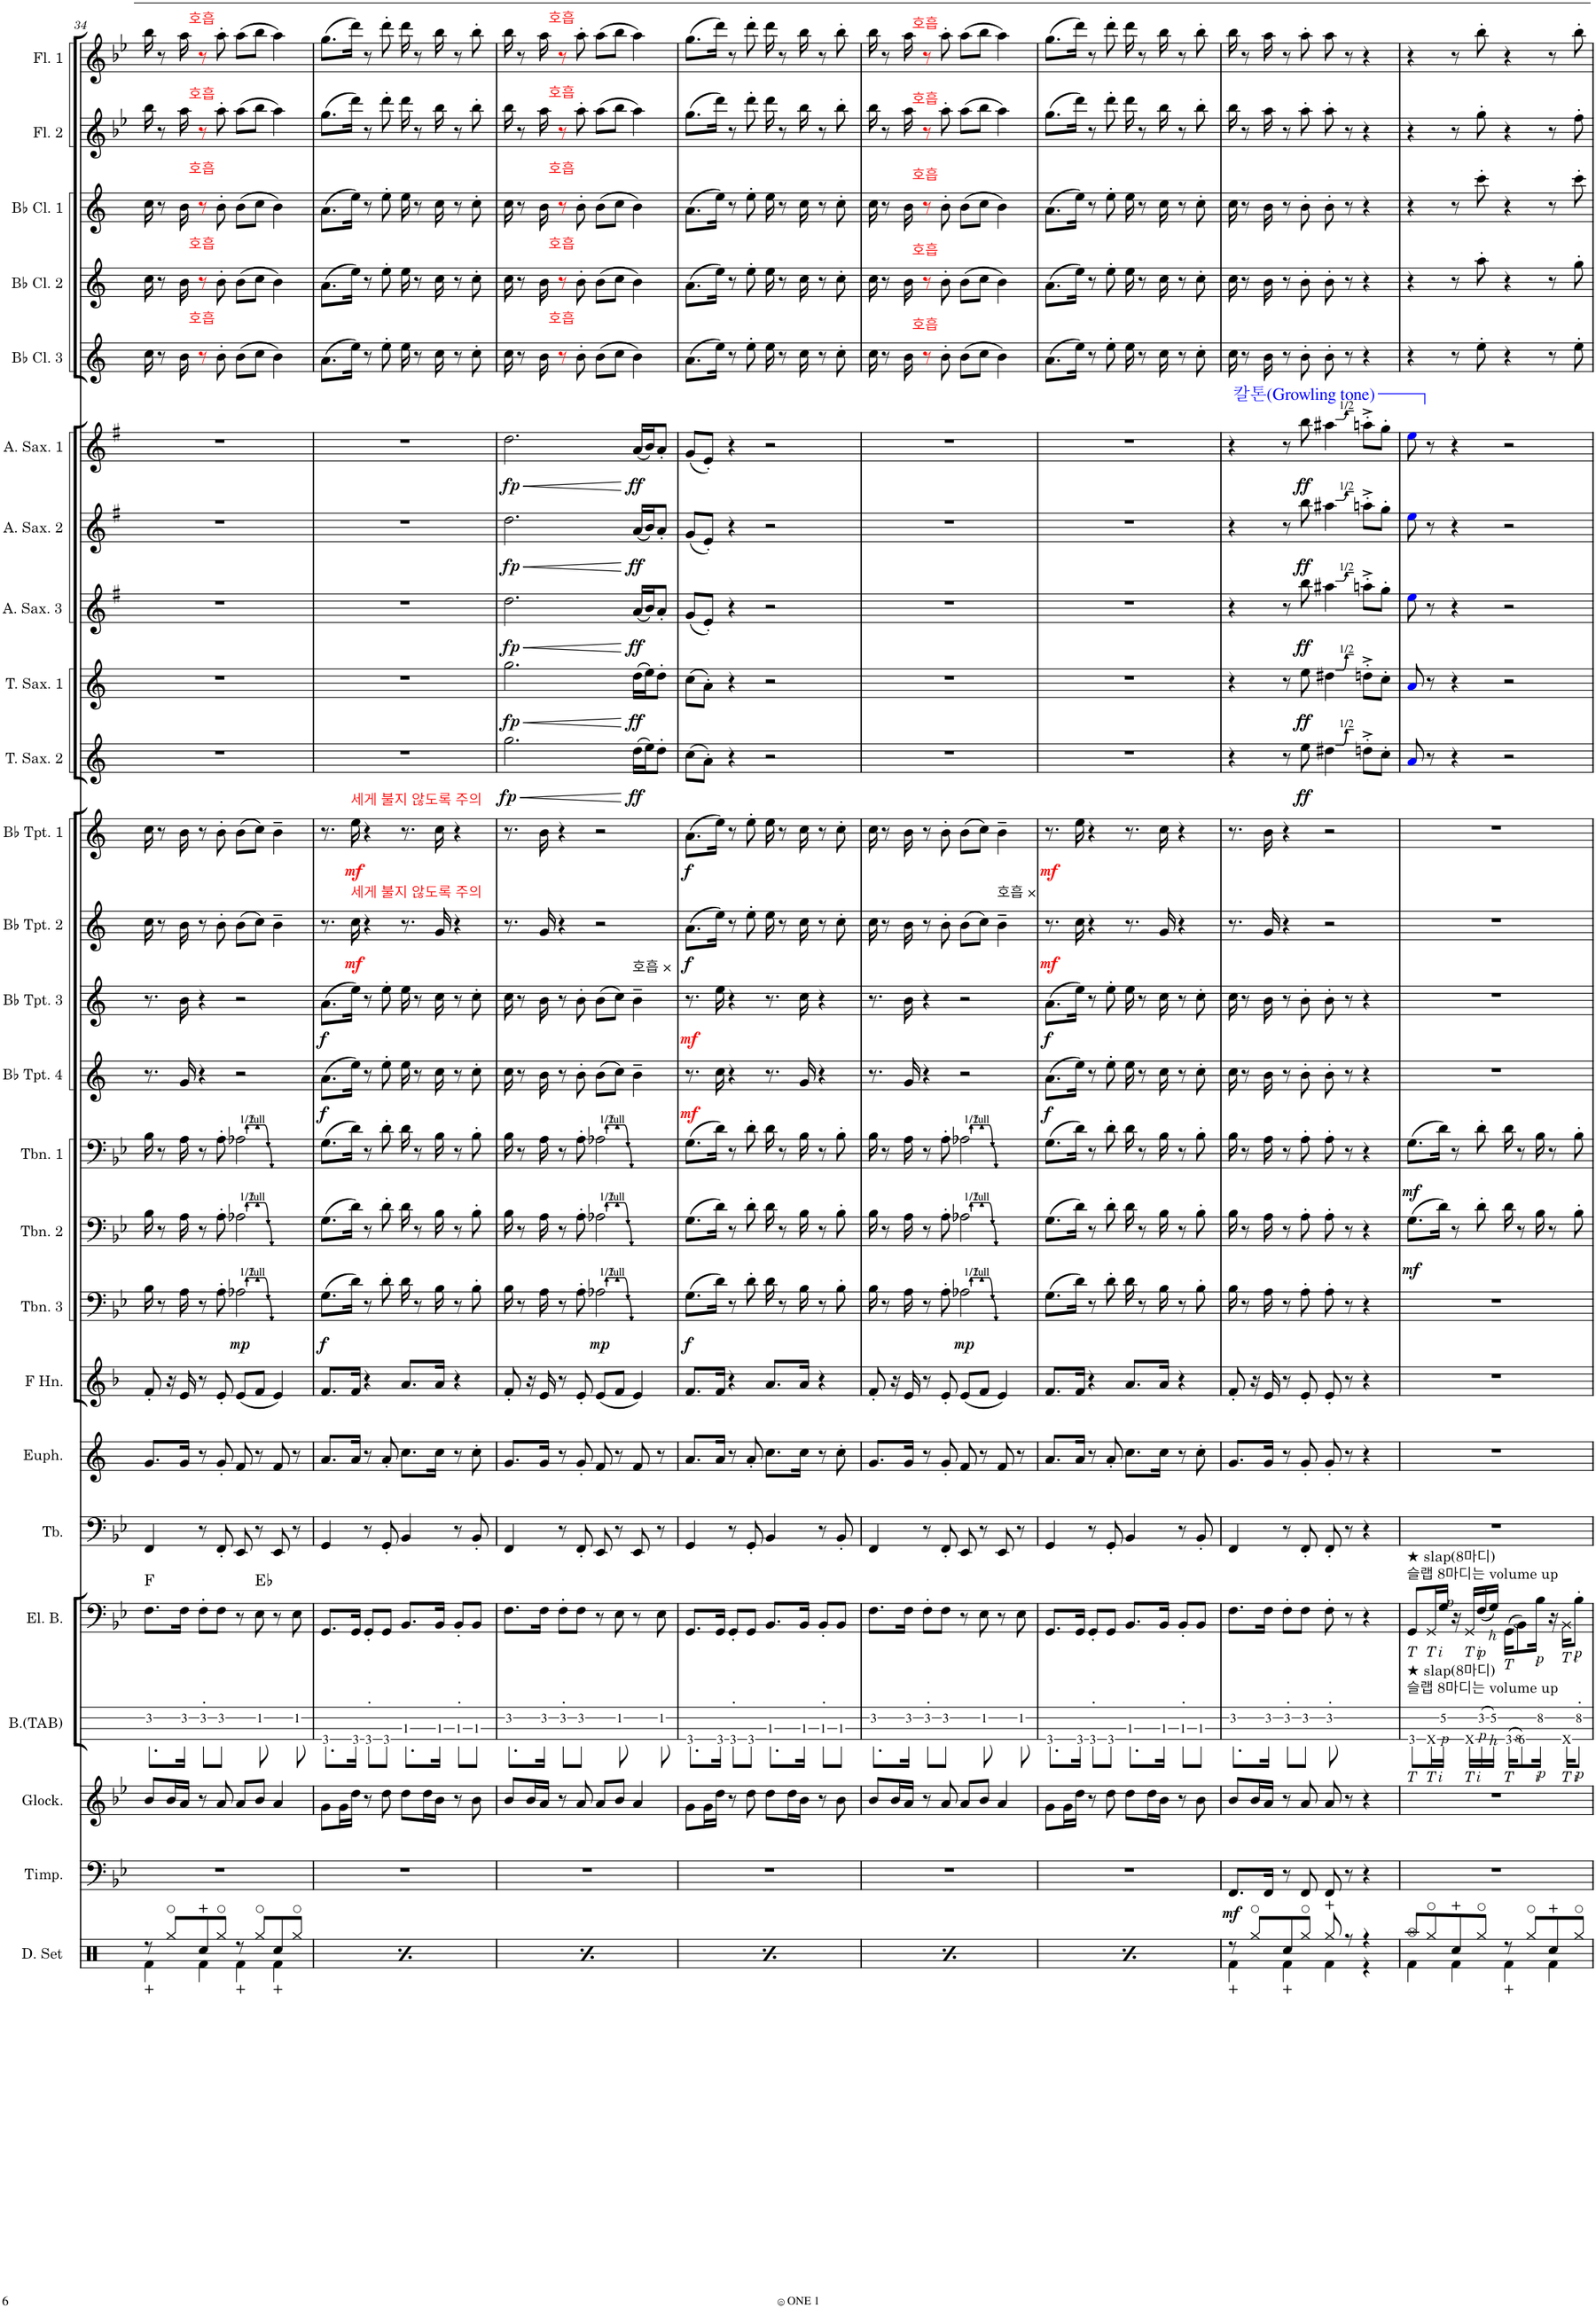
**kern	**kern	**dynam	**kern	**kern	**kern	**dynam	**kern	**harte	**kern	**kern	**kern	**kern	**dynam	**kern	**dynam	**kern	**dynam	**kern	**dynam	**kern	**dynam	**kern	**dynam	**kern	**dynam	**kern	**dynam	**kern	**dynam	**kern	**dynam	**kern	**dynam	**kern	**dynam	**kern	**kern	**kern	**kern	**kern
*part26	*part25	*part25	*part24	*part23	*part22	*part22	*part21	*part21	*part20	*part19	*part18	*part17	*part17	*part16	*part16	*part15	*part15	*part14	*part14	*part13	*part13	*part12	*part12	*part11	*part11	*part10	*part10	*part9	*part9	*part8	*part8	*part7	*part7	*part6	*part6	*part5	*part4	*part3	*part2	*part1
*staff26	*staff25	*staff25	*staff24	*staff23	*staff22	*staff22	*staff21	*	*staff20	*staff19	*staff18	*staff17	*staff17	*staff16	*staff16	*staff15	*staff15	*staff14	*staff14	*staff13	*staff13	*staff12	*staff12	*staff11	*staff11	*staff10	*staff10	*staff9	*staff9	*staff8	*staff8	*staff7	*staff7	*staff6	*staff6	*staff5	*staff4	*staff3	*staff2	*staff1
*I"드럼세트	*I"팀파니(in F,G,D)	*	*I"글로켄슈필	*I"베이스(타브)	*I"일렉트릭 베이스	*	*I"일렉트릭 베이스	*	*I"튜바 (표준기보)	*I"유포늄	*I"F 호른	*I"트롬본 3	*	*I"트롬본  2	*	*I"트롬본  1	*	*I"Bb 트럼펫 4	*	*I"Bb 트럼펫 3	*	*I"Bb 트럼펫 2	*	*I"Bb 트럼펫 1	*	*I"테너 색소폰 2	*	*I"테너 색소폰 1	*	*I"알토 색소폰 3	*	*I"알토 색소폰 2	*	*I"알토 색소폰 1	*	*I"Bb 클라리넷 3	*I"Bb 클라리넷 2	*I"Bb 클라리넷 1	*I"플루트 2	*I"플루트 1
!!LO:PB:g=z
*clefX	*clefF4	*	*clefG2	*	*clefF4	*	*clefF4	*	*clefF4	*clefG2	*clefG2	*clefF4	*	*clefF4	*	*clefF4	*	*clefG2	*	*clefG2	*	*clefG2	*	*clefG2	*	*clefG2	*	*clefG2	*	*clefG2	*	*clefG2	*	*clefG2	*	*clefG2	*clefG2	*clefG2	*clefG2	*clefG2
*	*	*	*Trd-14c-24	*Trd7c12	*Trd7c12	*	*Trd7c12	*	*	*Trd8c14	*Trd4c7	*	*	*	*	*	*	*Trd1c2	*	*Trd1c2	*	*Trd1c2	*	*Trd1c2	*	*Trd8c14	*	*Trd8c14	*	*Trd5c9	*	*Trd5c9	*	*Trd5c9	*	*Trd1c2	*Trd1c2	*Trd1c2	*	*
*k[b-e-]	*k[b-e-]	*	*k[b-e-]	*k[b-e-]	*k[b-e-]	*	*k[b-e-]	*	*k[b-e-]	*k[]	*k[b-]	*k[b-e-]	*	*k[b-e-]	*	*k[b-e-]	*	*k[]	*	*k[]	*	*k[]	*	*k[]	*	*k[]	*	*k[]	*	*k[f#]	*	*k[f#]	*	*k[f#]	*	*k[]	*k[]	*k[]	*k[b-e-]	*k[b-e-]
*M4/4	*M4/4	*	*M4/4	*M4/4	*M4/4	*	*M4/4	*	*M4/4	*M4/4	*M4/4	*M4/4	*	*M4/4	*	*M4/4	*	*M4/4	*	*M4/4	*	*M4/4	*	*M4/4	*	*M4/4	*	*M4/4	*	*M4/4	*	*M4/4	*	*M4/4	*	*M4/4	*M4/4	*M4/4	*M4/4	*M4/4
=34	=34	=34	=34	=34	=34	=34	=34	=34	=34	=34	=34	=34	=34	=34	=34	=34	=34	=34	=34	=34	=34	=34	=34	=34	=34	=34	=34	=34	=34	=34	=34	=34	=34	=34	=34	=34	=34	=34	=34	=34
*^	*	*	*	*	*	*	*	*	*	*	*	*	*	*	*	*	*	*	*	*	*	*	*	*	*	*	*	*	*	*	*	*	*	*	*	*	*	*	*	*
8r	4Rf\	1r	.	8b-/L	8.F\L	1r	.	8.F\L	F:maj	4FF/	8.g/L	8f'/	16B-\	.	16B-\	.	16B-\	.	8.r	.	8.r	.	16cc\	.	16cc\	.	1r	.	1r	.	1r	.	1r	.	1r	.	16cc\	16cc\	16cc\	16bb-\	16bb-\
.	.	.	.	.	.	.	.	.	.	.	.	.	8r	.	8r	.	8r	.	.	.	.	.	8r	.	8r	.	.	.	.	.	.	.	.	.	.	.	8r	8r	8r	8r	8r
8Rgg/L	.	.	.	16b-/L	.	.	.	.	.	.	.	16r	.	.	.	.	.	.	.	.	.	.	.	.	.	.	.	.	.	.	.	.	.	.	.	.	.	.	.	.	.
.	.	.	.	16a/JJ	16F\Jk	.	.	16F\Jk	.	.	16g/Jk	16e/	16A\	.	16A\	.	16A\	.	16g/	.	16b\	.	16b\	.	16b\	.	.	.	.	.	.	.	.	.	.	.	16b\	16b\	16b\	16aa\	16aa\
!	!	!	!	!	!	!	!	!	!	!	!	!	!	!	!	!	!	!	!	!	!	!	!	!	!	!	!	!	!	!	!	!	!	!	!	!	!	!	!	!	!LO:TX:a:color=#FF0000:t=호흡
!	!	!	!	!	!	!	!	!	!	!	!	!	!	!	!	!	!	!	!	!	!	!	!	!	!	!	!	!	!	!	!	!	!	!	!	!	!	!	!	!LO:TX:a:color=#FF0000:t=호흡	!
!	!	!	!	!	!	!	!	!	!	!	!	!	!	!	!	!	!	!	!	!	!	!	!	!	!	!	!	!	!	!	!	!	!	!	!	!	!	!	!LO:TX:a:color=#FF0000:t=호흡	!	!
!	!	!	!	!	!	!	!	!	!	!	!	!	!	!	!	!	!	!	!	!	!	!	!	!	!	!	!	!	!	!	!	!	!	!	!	!	!	!LO:TX:a:color=#FF0000:t=호흡	!	!	!
!	!	!	!	!	!	!	!	!	!	!	!	!	!	!	!	!	!	!	!	!	!	!	!	!	!	!	!	!	!	!	!	!	!	!	!	!	!LO:TX:a:color=#FF0000:t=호흡	!	!	!	!
8Rcc/	4Rf\	.	.	8r	8F'\L	.	.	8F'\L	.	8r	8r	8r	8r	.	8r	.	8r	.	4r	.	4r	.	8r	.	8r	.	.	.	.	.	.	.	.	.	.	.	8r	8r	8r	8r	8r
8Rgg/J	.	.	.	8a/	8F\J	.	.	8F\J	.	8FF'/	8g'/	8e'/	8A'\	.	8A'\	.	8A'\	.	.	.	.	.	8b'\	.	8b'\	.	.	.	.	.	.	.	.	.	.	.	8b'\	8b'\	8b'\	8aa'\	8aa'\
!	!	!	!	!	!	!	!	!	!	!	!	!	!	!LO:DY:b	!	!	!	!	!	!	!	!	!	!	!	!	!	!	!	!	!	!	!	!	!	!	!	!	!	!	!
8r	4Rf\	.	.	8a/L	8r	.	.	8r	.	8EE-/	8f/	(8e/L	2A-X\	mp	2A-X\	.	2A-X\	.	2r	.	2r	.	(8b\L	.	(8b\L	.	.	.	.	.	.	.	.	.	.	.	(8b\L	(8b\L	(8b\L	(8aa\L	(8aa\L
8Rgg/L	.	.	.	8b-/J	8E-\	.	.	8E-\	Eb:maj	8r	8r	8f/J	.	.	.	.	.	.	.	.	.	.	8cc\J)	.	8cc\J)	.	.	.	.	.	.	.	.	.	.	.	8cc\J	8cc\J	8cc\J	8bb-\J	8bb-\J
8Rcc/	4Rf\	.	.	4a/	8r	.	.	8r	.	8EE-/	8f/	4e/)	.	.	.	.	.	.	.	.	.	.	4b~\	.	4b~\	.	.	.	.	.	.	.	.	.	.	.	4b\)	4b\)	4b\)	4aa\)	4aa\)
8Rgg/J	.	.	.	.	8E-\	.	.	8E-\	.	8r	8r	.	.	.	.	.	.	.	.	.	.	.	.	.	.	.	.	.	.	.	.	.	.	.	.	.	.	.	.	.	.
=35	=35	=35	=35	=35	=35	=35	=35	=35	=35	=35	=35	=35	=35	=35	=35	=35	=35	=35	=35	=35	=35	=35	=35	=35	=35	=35	=35	=35	=35	=35	=35	=35	=35	=35	=35	=35	=35	=35	=35	=35	=35
!	!	!	!	!	!	!	!	!	!	!	!	!	!	!LO:DY:b	!	!	!	!	!	!LO:DY:b	!	!LO:DY:b	!	!	!	!	!	!	!	!	!	!	!	!	!	!	!	!	!	!	!
8r	4Rf\	1r	.	8g\L	8.GG\L	1r	.	8.GG/L	.	4GG/	8.a/L	8.f/L	(8.G\L	f	(8.G\L	.	(8.G\L	.	(8.a\L	f	(8.a\L	f	8.r	.	8.r	.	1r	.	1r	.	1r	.	1r	.	1r	.	(8.a\L	(8.a\L	(8.a\L	(8.gg\L	(8.gg\L
8Rgg/L	.	.	.	16g\L	.	.	.	.	.	.	.	.	.	.	.	.	.	.	.	.	.	.	.	.	.	.	.	.	.	.	.	.	.	.	.	.	.	.	.	.	.
!	!	!	!	!	!	!	!	!	!	!	!	!	!	!	!	!	!	!	!	!	!	!	!	!	!LO:TX:a:color=#FF0000:t=세게 불지 않도록 주의	!	!	!	!	!	!	!	!	!	!	!	!	!	!	!	!
!	!	!	!	!	!	!	!	!	!	!	!	!	!	!	!	!	!	!	!	!	!	!	!LO:TX:a:color=#FF0000:t=세게 불지 않도록 주의	!	!	!	!	!	!	!	!	!	!	!	!	!	!	!	!	!	!
!	!	!	!	!	!	!	!	!	!	!	!	!	!	!	!	!	!	!	!	!	!	!	!	!LO:DY:b	!	!LO:DY:b	!	!	!	!	!	!	!	!	!	!	!	!	!	!	!
.	.	.	.	16dd\JJ	16GG\Jk	.	.	16GG/Jk	.	.	16a/Jk	16f/Jk	16d\Jk)	.	16d\Jk)	.	16d\Jk)	.	16ee\Jk)	.	16ee\Jk)	.	16cc\	mf	16ee\	mf	.	.	.	.	.	.	.	.	.	.	16ee\Jk)	16ee\Jk)	16ee\Jk)	16ddd\Jk)	16ddd\Jk)
8Rcc/	4Rf\	.	.	8r	8GG'\L	.	.	8GG'/L	.	8r	8r	4r	8r	.	8r	.	8r	.	8r	.	8r	.	4r	.	4r	.	.	.	.	.	.	.	.	.	.	.	8r	8r	8r	8r	8r
8Rgg/J	.	.	.	8dd\	8GG\J	.	.	8GG/J	.	8GG'/	8a'/	.	8d'\	.	8d'\	.	8d'\	.	8ee'\	.	8ee'\	.	.	.	.	.	.	.	.	.	.	.	.	.	.	.	8ee'\	8ee'\	8ee'\	8ddd'\	8ddd'\
8r	4Rf\	.	.	8dd\L	8.BB-\L	.	.	8.BB-/L	.	4BB-/	8.cc\L	8.a/L	16d\	.	16d\	.	16d\	.	16ee\	.	16ee\	.	8.r	.	8.r	.	.	.	.	.	.	.	.	.	.	.	16ee\	16ee\	16ee\	16ddd\	16ddd\
.	.	.	.	.	.	.	.	.	.	.	.	.	8r	.	8r	.	8r	.	8r	.	8r	.	.	.	.	.	.	.	.	.	.	.	.	.	.	.	8r	8r	8r	8r	8r
8Rgg/L	.	.	.	16dd\L	.	.	.	.	.	.	.	.	.	.	.	.	.	.	.	.	.	.	.	.	.	.	.	.	.	.	.	.	.	.	.	.	.	.	.	.	.
.	.	.	.	16b-\JJ	16BB-\Jk	.	.	16BB-/Jk	.	.	16cc\Jk	16a/Jk	16B-\	.	16B-\	.	16B-\	.	16cc\	.	16cc\	.	16g/	.	16cc\	.	.	.	.	.	.	.	.	.	.	.	16cc\	16cc\	16cc\	16bb-\	16bb-\
8Rcc/	4Rf\	.	.	8r	8BB-'\L	.	.	8BB-'/L	.	8r	8r	4r	8r	.	8r	.	8r	.	8r	.	8r	.	4r	.	4r	.	.	.	.	.	.	.	.	.	.	.	8r	8r	8r	8r	8r
8Rgg/J	.	.	.	8b-\	8BB-\J	.	.	8BB-/J	.	8BB-'/	8cc'\	.	8B-'\	.	8B-'\	.	8B-'\	.	8cc'\	.	8cc'\	.	.	.	.	.	.	.	.	.	.	.	.	.	.	.	8cc'\	8cc'\	8cc'\	8bb-'\	8bb-'\
=36	=36	=36	=36	=36	=36	=36	=36	=36	=36	=36	=36	=36	=36	=36	=36	=36	=36	=36	=36	=36	=36	=36	=36	=36	=36	=36	=36	=36	=36	=36	=36	=36	=36	=36	=36	=36	=36	=36	=36	=36	=36
!	!	!	!	!	!	!	!	!	!	!	!	!	!	!	!	!	!	!	!	!	!	!	!	!	!	!	!	!LO:HP:b	!	!LO:HP:b	!	!LO:HP:b	!	!LO:HP:b	!	!LO:HP:b	!	!	!	!	!
!	!	!	!	!	!	!	!	!	!	!	!	!	!	!	!	!	!	!	!	!	!	!	!	!	!	!	!	!LO:DY:n=1:b	!	!LO:DY:n=1:b	!	!LO:DY:n=1:b	!	!LO:DY:n=1:b	!	!LO:DY:n=1:b	!	!	!	!	!
8r	4Rf\	1r	.	8b-/L	8.F\L	1r	.	8.F\L	.	4FF/	8.g/L	8f'/	16B-\	.	16B-\	.	16B-\	.	16cc\	.	16cc\	.	8.r	.	8.r	.	2.gg\	< fp	2.gg\	< fp	2.dd\	< fp	2.dd\	< fp	2.dd\	< fp	16cc\	16cc\	16cc\	16bb-\	16bb-\
.	.	.	.	.	.	.	.	.	.	.	.	.	8r	.	8r	.	8r	.	8r	.	8r	.	.	.	.	.	.	.	.	.	.	.	.	.	.	.	8r	8r	8r	8r	8r
8Rgg/L	.	.	.	16b-/L	.	.	.	.	.	.	.	16r	.	.	.	.	.	.	.	.	.	.	.	.	.	.	.	.	.	.	.	.	.	.	.	.	.	.	.	.	.
.	.	.	.	16a/JJ	16F\Jk	.	.	16F\Jk	.	.	16g/Jk	16e/	16A\	.	16A\	.	16A\	.	16b\	.	16b\	.	16g/	.	16b\	.	.	.	.	.	.	.	.	.	.	.	16b\	16b\	16b\	16aa\	16aa\
!	!	!	!	!	!	!	!	!	!	!	!	!	!	!	!	!	!	!	!	!	!	!	!	!	!	!	!	!	!	!	!	!	!	!	!	!	!	!	!	!	!LO:TX:a:color=#FF0000:t=호흡
!	!	!	!	!	!	!	!	!	!	!	!	!	!	!	!	!	!	!	!	!	!	!	!	!	!	!	!	!	!	!	!	!	!	!	!	!	!	!	!	!LO:TX:a:color=#FF0000:t=호흡	!
!	!	!	!	!	!	!	!	!	!	!	!	!	!	!	!	!	!	!	!	!	!	!	!	!	!	!	!	!	!	!	!	!	!	!	!	!	!	!	!LO:TX:a:color=#FF0000:t=호흡	!	!
!	!	!	!	!	!	!	!	!	!	!	!	!	!	!	!	!	!	!	!	!	!	!	!	!	!	!	!	!	!	!	!	!	!	!	!	!	!	!LO:TX:a:color=#FF0000:t=호흡	!	!	!
!	!	!	!	!	!	!	!	!	!	!	!	!	!	!	!	!	!	!	!	!	!	!	!	!	!	!	!	!	!	!	!	!	!	!	!	!	!LO:TX:a:color=#FF0000:t=호흡	!	!	!	!
8Rcc/	4Rf\	.	.	8r	8F'\L	.	.	8F'\L	.	8r	8r	8r	8r	.	8r	.	8r	.	8r	.	8r	.	4r	.	4r	.	.	.	.	.	.	.	.	.	.	.	8r	8r	8r	8r	8r
8Rgg/J	.	.	.	8a/	8F\J	.	.	8F\J	.	8FF'/	8g'/	8e'/	8A'\	.	8A'\	.	8A'\	.	8b'\	.	8b'\	.	.	.	.	.	.	.	.	.	.	.	.	.	.	.	8b'\	8b'\	8b'\	8aa'\	8aa'\
!	!	!	!	!	!	!	!	!	!	!	!	!	!	!LO:DY:b	!	!	!	!	!	!	!	!	!	!	!	!	!	!	!	!	!	!	!	!	!	!	!	!	!	!	!
8r	4Rf\	.	.	8a/L	8r	.	.	8r	.	8EE-/	8f/	(8e/L	2A-X\	mp	2A-X\	.	2A-X\	.	(8b\L	.	(8b\L	.	2r	.	2r	.	.	.	.	.	.	.	.	.	.	.	(8b\L	(8b\L	(8b\L	(8aa\L	(8aa\L
8Rgg/L	.	.	.	8b-/J	8E-\	.	.	8E-\	.	8r	8r	8f/J	.	.	.	.	.	.	8cc\J)	.	8cc\J)	.	.	.	.	.	.	.	.	.	.	.	.	.	.	.	8cc\J	8cc\J	8cc\J	8bb-\J	8bb-\J
!	!	!	!	!	!	!	!	!	!	!	!	!	!	!	!	!	!	!	!	!	!LO:TX:a:t=호흡 ×	!	!	!	!	!	!	!	!	!	!	!	!	!	!	!	!	!	!	!	!
!	!	!	!	!	!	!	!	!	!	!	!	!	!	!	!	!	!	!	!	!	!	!	!	!	!	!	!	!LO:DY:n=2:b	!	!LO:DY:n=2:b	!	!LO:DY:n=2:b	!	!LO:DY:n=2:b	!	!LO:DY:n=2:b	!	!	!	!	!
8Rcc/	4Rf\	.	.	4a/	8r	.	.	8r	.	8EE-/	8f/	4e/)	.	.	.	.	.	.	4b~\	.	4b~\	.	.	.	.	.	(16dd\LL	[ ff	(16dd\LL	[ ff	(16a/LL	[ ff	(16a/LL	[ ff	(16a/LL	[ ff	4b\)	4b\)	4b\)	4aa\)	4aa\)
.	.	.	.	.	.	.	.	.	.	.	.	.	.	.	.	.	.	.	.	.	.	.	.	.	.	.	16ee\J)	.	16ee\J)	.	16b/J)	.	16b/J)	.	16b/J)	.	.	.	.	.	.
8Rgg/J	.	.	.	.	8E-\	.	.	8E-\	.	8r	8r	.	.	.	.	.	.	.	.	.	.	.	.	.	.	.	8dd'\J	.	8dd'\J	.	8a'/J	.	8a'/J	.	8a'/J	.	.	.	.	.	.
=37	=37	=37	=37	=37	=37	=37	=37	=37	=37	=37	=37	=37	=37	=37	=37	=37	=37	=37	=37	=37	=37	=37	=37	=37	=37	=37	=37	=37	=37	=37	=37	=37	=37	=37	=37	=37	=37	=37	=37	=37	=37
!	!	!	!	!	!	!	!	!	!	!	!	!	!	!LO:DY:b	!	!	!	!	!	!LO:DY:b	!	!LO:DY:b	!	!LO:DY:b	!	!LO:DY:b	!	!	!	!	!	!	!	!	!	!	!	!	!	!	!
8r	4Rf\	1r	.	8g\L	8.GG\L	1r	.	8.GG/L	.	4GG/	8.a/L	8.f/L	(8.G\L	f	(8.G\L	.	(8.G\L	.	8.r	mf	8.r	mf	(8.a\L	f	(8.a\L	f	(8cc\L	.	(8cc\L	.	(8g/L	.	(8g/L	.	(8g/L	.	(8.a\L	(8.a\L	(8.a\L	(8.gg\L	(8.gg\L
8Rgg/L	.	.	.	16g\L	.	.	.	.	.	.	.	.	.	.	.	.	.	.	.	.	.	.	.	.	.	.	8a'\J)	.	8a'\J)	.	8e'/J)	.	8e'/J)	.	8e'/J)	.	.	.	.	.	.
.	.	.	.	16dd\JJ	16GG\Jk	.	.	16GG/Jk	.	.	16a/Jk	16f/Jk	16d\Jk)	.	16d\Jk)	.	16d\Jk)	.	16cc\	.	16ee\	.	16ee\Jk)	.	16ee\Jk)	.	.	.	.	.	.	.	.	.	.	.	16ee\Jk)	16ee\Jk)	16ee\Jk)	16ddd\Jk)	16ddd\Jk)
8Rcc/	4Rf\	.	.	8r	8GG'\L	.	.	8GG'/L	.	8r	8r	4r	8r	.	8r	.	8r	.	4r	.	4r	.	8r	.	8r	.	4r	.	4r	.	4r	.	4r	.	4r	.	8r	8r	8r	8r	8r
8Rgg/J	.	.	.	8dd\	8GG\J	.	.	8GG/J	.	8GG'/	8a'/	.	8d'\	.	8d'\	.	8d'\	.	.	.	.	.	8ee'\	.	8ee'\	.	.	.	.	.	.	.	.	.	.	.	8ee'\	8ee'\	8ee'\	8ddd'\	8ddd'\
8r	4Rf\	.	.	8dd\L	8.BB-\L	.	.	8.BB-/L	.	4BB-/	8.cc\L	8.a/L	16d\	.	16d\	.	16d\	.	8.r	.	8.r	.	16ee\	.	16ee\	.	2r	.	2r	.	2r	.	2r	.	2r	.	16ee\	16ee\	16ee\	16ddd\	16ddd\
.	.	.	.	.	.	.	.	.	.	.	.	.	8r	.	8r	.	8r	.	.	.	.	.	8r	.	8r	.	.	.	.	.	.	.	.	.	.	.	8r	8r	8r	8r	8r
8Rgg/L	.	.	.	16dd\L	.	.	.	.	.	.	.	.	.	.	.	.	.	.	.	.	.	.	.	.	.	.	.	.	.	.	.	.	.	.	.	.	.	.	.	.	.
.	.	.	.	16b-\JJ	16BB-\Jk	.	.	16BB-/Jk	.	.	16cc\Jk	16a/Jk	16B-\	.	16B-\	.	16B-\	.	16g/	.	16cc\	.	16cc\	.	16cc\	.	.	.	.	.	.	.	.	.	.	.	16cc\	16cc\	16cc\	16bb-\	16bb-\
8Rcc/	4Rf\	.	.	8r	8BB-'\L	.	.	8BB-'/L	.	8r	8r	4r	8r	.	8r	.	8r	.	4r	.	4r	.	8r	.	8r	.	.	.	.	.	.	.	.	.	.	.	8r	8r	8r	8r	8r
8Rgg/J	.	.	.	8b-\	8BB-\J	.	.	8BB-/J	.	8BB-'/	8cc'\	.	8B-'\	.	8B-'\	.	8B-'\	.	.	.	.	.	8cc'\	.	8cc'\	.	.	.	.	.	.	.	.	.	.	.	8cc'\	8cc'\	8cc'\	8bb-'\	8bb-'\
=38	=38	=38	=38	=38	=38	=38	=38	=38	=38	=38	=38	=38	=38	=38	=38	=38	=38	=38	=38	=38	=38	=38	=38	=38	=38	=38	=38	=38	=38	=38	=38	=38	=38	=38	=38	=38	=38	=38	=38	=38	=38
8r	4Rf\	1r	.	8b-/L	8.F\L	1r	.	8.F\L	.	4FF/	8.g/L	8f'/	16B-\	.	16B-\	.	16B-\	.	8.r	.	8.r	.	16cc\	.	16cc\	.	1r	.	1r	.	1r	.	1r	.	1r	.	16cc\	16cc\	16cc\	16bb-\	16bb-\
.	.	.	.	.	.	.	.	.	.	.	.	.	8r	.	8r	.	8r	.	.	.	.	.	8r	.	8r	.	.	.	.	.	.	.	.	.	.	.	8r	8r	8r	8r	8r
8Rgg/L	.	.	.	16b-/L	.	.	.	.	.	.	.	16r	.	.	.	.	.	.	.	.	.	.	.	.	.	.	.	.	.	.	.	.	.	.	.	.	.	.	.	.	.
.	.	.	.	16a/JJ	16F\Jk	.	.	16F\Jk	.	.	16g/Jk	16e/	16A\	.	16A\	.	16A\	.	16g/	.	16b\	.	16b\	.	16b\	.	.	.	.	.	.	.	.	.	.	.	16b\	16b\	16b\	16aa\	16aa\
!	!	!	!	!	!	!	!	!	!	!	!	!	!	!	!	!	!	!	!	!	!	!	!	!	!	!	!	!	!	!	!	!	!	!	!	!	!	!	!	!	!LO:TX:a:color=#FF0000:t=호흡
!	!	!	!	!	!	!	!	!	!	!	!	!	!	!	!	!	!	!	!	!	!	!	!	!	!	!	!	!	!	!	!	!	!	!	!	!	!	!	!	!LO:TX:a:color=#FF0000:t=호흡	!
!	!	!	!	!	!	!	!	!	!	!	!	!	!	!	!	!	!	!	!	!	!	!	!	!	!	!	!	!	!	!	!	!	!	!	!	!	!	!	!LO:TX:a:color=#FF0000:t=호흡	!	!
!	!	!	!	!	!	!	!	!	!	!	!	!	!	!	!	!	!	!	!	!	!	!	!	!	!	!	!	!	!	!	!	!	!	!	!	!	!	!LO:TX:a:color=#FF0000:t=호흡	!	!	!
!	!	!	!	!	!	!	!	!	!	!	!	!	!	!	!	!	!	!	!	!	!	!	!	!	!	!	!	!	!	!	!	!	!	!	!	!	!LO:TX:a:color=#FF0000:t=호흡	!	!	!	!
8Rcc/	4Rf\	.	.	8r	8F'\L	.	.	8F'\L	.	8r	8r	8r	8r	.	8r	.	8r	.	4r	.	4r	.	8r	.	8r	.	.	.	.	.	.	.	.	.	.	.	8r	8r	8r	8r	8r
8Rgg/J	.	.	.	8a/	8F\J	.	.	8F\J	.	8FF'/	8g'/	8e'/	8A'\	.	8A'\	.	8A'\	.	.	.	.	.	8b'\	.	8b'\	.	.	.	.	.	.	.	.	.	.	.	8b'\	8b'\	8b'\	8aa'\	8aa'\
!	!	!	!	!	!	!	!	!	!	!	!	!	!	!LO:DY:b	!	!	!	!	!	!	!	!	!	!	!	!	!	!	!	!	!	!	!	!	!	!	!	!	!	!	!
8r	4Rf\	.	.	8a/L	8r	.	.	8r	.	8EE-/	8f/	(8e/L	2A-X\	mp	2A-X\	.	2A-X\	.	2r	.	2r	.	(8b\L	.	(8b\L	.	.	.	.	.	.	.	.	.	.	.	(8b\L	(8b\L	(8b\L	(8aa\L	(8aa\L
8Rgg/L	.	.	.	8b-/J	8E-\	.	.	8E-\	.	8r	8r	8f/J	.	.	.	.	.	.	.	.	.	.	8cc\J)	.	8cc\J)	.	.	.	.	.	.	.	.	.	.	.	8cc\J	8cc\J	8cc\J	8bb-\J	8bb-\J
!	!	!	!	!	!	!	!	!	!	!	!	!	!	!	!	!	!	!	!	!	!	!	!LO:TX:a:t=호흡 ×	!	!	!	!	!	!	!	!	!	!	!	!	!	!	!	!	!	!
8Rcc/	4Rf\	.	.	4a/	8r	.	.	8r	.	8EE-/	8f/	4e/)	.	.	.	.	.	.	.	.	.	.	4b~\	.	4b~\	.	.	.	.	.	.	.	.	.	.	.	4b\)	4b\)	4b\)	4aa\)	4aa\)
8Rgg/J	.	.	.	.	8E-\	.	.	8E-\	.	8r	8r	.	.	.	.	.	.	.	.	.	.	.	.	.	.	.	.	.	.	.	.	.	.	.	.	.	.	.	.	.	.
=39	=39	=39	=39	=39	=39	=39	=39	=39	=39	=39	=39	=39	=39	=39	=39	=39	=39	=39	=39	=39	=39	=39	=39	=39	=39	=39	=39	=39	=39	=39	=39	=39	=39	=39	=39	=39	=39	=39	=39	=39	=39
!	!	!	!	!	!	!	!	!	!	!	!	!	!	!	!	!	!	!	!	!LO:DY:b	!	!LO:DY:b	!	!LO:DY:b	!	!LO:DY:b	!	!	!	!	!	!	!	!	!	!	!	!	!	!	!
8r	4Rf\	1r	.	8g\L	8.GG\L	1r	.	8.GG/L	.	4GG/	8.a/L	8.f/L	(8.G\L	.	(8.G\L	.	(8.G\L	.	(8.a\L	f	(8.a\L	f	8.r	mf	8.r	mf	1r	.	1r	.	1r	.	1r	.	1r	.	(8.a\L	(8.a\L	(8.a\L	(8.gg\L	(8.gg\L
8Rgg/L	.	.	.	16g\L	.	.	.	.	.	.	.	.	.	.	.	.	.	.	.	.	.	.	.	.	.	.	.	.	.	.	.	.	.	.	.	.	.	.	.	.	.
.	.	.	.	16dd\JJ	16GG\Jk	.	.	16GG/Jk	.	.	16a/Jk	16f/Jk	16d\Jk)	.	16d\Jk)	.	16d\Jk)	.	16ee\Jk)	.	16ee\Jk)	.	16cc\	.	16ee\	.	.	.	.	.	.	.	.	.	.	.	16ee\Jk)	16ee\Jk)	16ee\Jk)	16ddd\Jk)	16ddd\Jk)
8Rcc/	4Rf\	.	.	8r	8GG'\L	.	.	8GG'/L	.	8r	8r	4r	8r	.	8r	.	8r	.	8r	.	8r	.	4r	.	4r	.	.	.	.	.	.	.	.	.	.	.	8r	8r	8r	8r	8r
8Rgg/J	.	.	.	8dd\	8GG\J	.	.	8GG/J	.	8GG'/	8a'/	.	8d'\	.	8d'\	.	8d'\	.	8ee'\	.	8ee'\	.	.	.	.	.	.	.	.	.	.	.	.	.	.	.	8ee'\	8ee'\	8ee'\	8ddd'\	8ddd'\
8r	4Rf\	.	.	8dd\L	8.BB-\L	.	.	8.BB-/L	.	4BB-/	8.cc\L	8.a/L	16d\	.	16d\	.	16d\	.	16ee\	.	16ee\	.	8.r	.	8.r	.	.	.	.	.	.	.	.	.	.	.	16ee\	16ee\	16ee\	16ddd\	16ddd\
.	.	.	.	.	.	.	.	.	.	.	.	.	8r	.	8r	.	8r	.	8r	.	8r	.	.	.	.	.	.	.	.	.	.	.	.	.	.	.	8r	8r	8r	8r	8r
8Rgg/L	.	.	.	16dd\L	.	.	.	.	.	.	.	.	.	.	.	.	.	.	.	.	.	.	.	.	.	.	.	.	.	.	.	.	.	.	.	.	.	.	.	.	.
.	.	.	.	16b-\JJ	16BB-\Jk	.	.	16BB-/Jk	.	.	16cc\Jk	16a/Jk	16B-\	.	16B-\	.	16B-\	.	16cc\	.	16cc\	.	16g/	.	16cc\	.	.	.	.	.	.	.	.	.	.	.	16cc\	16cc\	16cc\	16bb-\	16bb-\
8Rcc/	4Rf\	.	.	8r	8BB-'\L	.	.	8BB-'/L	.	8r	8r	4r	8r	.	8r	.	8r	.	8r	.	8r	.	4r	.	4r	.	.	.	.	.	.	.	.	.	.	.	8r	8r	8r	8r	8r
8Rgg/J	.	.	.	8b-\	8BB-\J	.	.	8BB-/J	.	8BB-'/	8cc'\	.	8B-'\	.	8B-'\	.	8B-'\	.	8cc'\	.	8cc'\	.	.	.	.	.	.	.	.	.	.	.	.	.	.	.	8cc'\	8cc'\	8cc'\	8bb-'\	8bb-'\
=40	=40	=40	=40	=40	=40	=40	=40	=40	=40	=40	=40	=40	=40	=40	=40	=40	=40	=40	=40	=40	=40	=40	=40	=40	=40	=40	=40	=40	=40	=40	=40	=40	=40	=40	=40	=40	=40	=40	=40	=40	=40
!	!	!	!	!	!	!	!	!	!	!	!	!	!	!	!	!	!	!	!	!	!	!	!	!	!	!	!	!	!	!	!	!	!	!	!LO:TX:a:t=칼톤(Growling tone)	!	!	!	!	!	!
!	!	!	!LO:DY:b	!	!	!	!	!	!	!	!	!	!	!	!	!	!	!	!	!	!	!	!	!	!	!	!	!	!	!	!	!	!	!	!	!	!	!	!	!	!
8r	4Rf\	8.FF/L	mf	8b-/L	8.F\L	1r	.	8.F\L	.	4FF/	8.g/L	8f'/	16B-\	.	16B-\	.	16B-\	.	16cc\	.	16cc\	.	8.r	.	8.r	.	4r	.	4r	.	4r	.	4r	.	4r	.	16cc\	16cc\	16cc\	16bb-\	16bb-\
.	.	.	.	.	.	.	.	.	.	.	.	.	8r	.	8r	.	8r	.	8r	.	8r	.	.	.	.	.	.	.	.	.	.	.	.	.	.	.	8r	8r	8r	8r	8r
8Rgg/L	.	.	.	16b-/L	.	.	.	.	.	.	.	16r	.	.	.	.	.	.	.	.	.	.	.	.	.	.	.	.	.	.	.	.	.	.	.	.	.	.	.	.	.
.	.	16FF/Jk	.	16a/JJ	16F\Jk	.	.	16F\Jk	.	.	16g/Jk	16e/	16A\	.	16A\	.	16A\	.	16b\	.	16b\	.	16g/	.	16b\	.	.	.	.	.	.	.	.	.	.	.	16b\	16b\	16b\	16aa\	16aa\
8Rcc/	4Rf\	8r	.	8r	8F'\L	.	.	8F'\L	.	8r	8r	8r	8r	.	8r	.	8r	.	8r	.	8r	.	4r	.	4r	.	8r	.	8r	.	8r	.	8r	.	8r	.	8r	8r	8r	8r	8r
!	!	!	!	!	!	!	!	!	!	!	!	!	!	!	!	!	!	!	!	!	!	!	!	!	!	!	!	!LO:DY:b	!	!LO:DY:b	!	!LO:DY:b	!	!LO:DY:b	!	!LO:DY:b	!	!	!	!	!
8Rgg/J	.	8FF/	.	8a/	8F\J	.	.	8F\J	.	8FF'/	8g'/	8e'/	8A'\	.	8A'\	.	8A'\	.	8b'\	.	8b'\	.	.	.	.	.	8ee\	ff	8ee\	ff	8bb\	ff	8bb\	ff	8bb\	ff	8b'\	8b'\	8b'\	8aa'\	8aa'\
8Rgg/	4Rf\	8FF/	.	8a/	8F'\	.	.	8F'\	.	8FF'/	8g'/	8e'/	8A'\	.	8A'\	.	8A'\	.	8b'\	.	8b'\	.	2r	.	2r	.	4dd#X\	.	4dd#X\	.	4aa#X\	.	4aa#X\	.	4aa#X\	.	8b'\	8b'\	8b'\	8aa'\	8aa\
8r	.	8r	.	8r	8r	.	.	8r	.	8r	8r	8r	8r	.	8r	.	8r	.	8r	.	8r	.	.	.	.	.	.	.	.	.	.	.	.	.	.	.	8r	8r	8r	8r	8r
4r	4r	4r	.	4r	4r	.	.	4r	.	4r	4r	4r	4r	.	4r	.	4r	.	4r	.	4r	.	.	.	.	.	8ddn'^\L	.	8ddn'^\L	.	8aan'^\L	.	8aan'^\L	.	8aan'^\L	.	4r	4r	4r	4r	4r
.	.	.	.	.	.	.	.	.	.	.	.	.	.	.	.	.	.	.	.	.	.	.	.	.	.	.	8cc'\J	.	8cc'\J	.	8gg'\J	.	8gg'\J	.	8gg'\J	.	.	.	.	.	.
=41	=41	=41	=41	=41	=41	=41	=41	=41	=41	=41	=41	=41	=41	=41	=41	=41	=41	=41	=41	=41	=41	=41	=41	=41	=41	=41	=41	=41	=41	=41	=41	=41	=41	=41	=41	=41	=41	=41	=41	=41	=41
*	*	*	*	*	*	*^	*	*	*	*	*	*	*	*	*	*	*	*	*	*	*	*	*	*	*	*	*	*	*	*	*	*	*	*	*	*	*	*	*	*	*
!	!	!	!	!	!	!	!	!	!LO:TX:a:t=슬랩 8마디는 volume up	!	!	!	!	!	!	!	!	!	!	!	!	!	!	!	!	!	!	!	!	!	!	!	!	!	!	!	!	!	!	!	!	!
!	!	!	!	!	!	!	!	!	!LO:TX:a:t=★ slap(8마디)	!	!	!	!	!	!	!	!	!	!	!	!	!	!	!	!	!	!	!	!	!	!	!	!	!	!	!	!	!	!	!	!	!
!	!	!	!	!	!	!	!	!	!LO:TX:b:i:t=T	!	!	!	!	!	!	!	!	!	!	!	!	!	!	!	!	!	!	!	!	!	!	!	!	!	!	!	!	!	!	!	!	!
!	!	!	!	!	!	!LO:TX:a:color=#FF0000:t=slap	!	!	!	!	!	!	!	!	!	!	!	!	!	!	!	!	!	!	!	!	!	!	!	!	!	!	!	!	!	!	!	!	!	!	!	!
!	!	!	!	!	!LO:TX:a:t=슬랩 8마디는 volume up	!	!	!	!	!	!	!	!	!	!	!	!	!	!	!	!	!	!	!	!	!	!	!	!	!	!	!	!	!	!	!	!	!	!	!	!	!
!	!	!	!	!	!LO:TX:a:t=★ slap(8마디)	!	!	!	!	!	!	!	!	!	!	!	!	!	!	!	!	!	!	!	!	!	!	!	!	!	!	!	!	!	!	!	!	!	!	!	!	!
!	!	!	!	!	!LO:TX:b:i:t=T	!	!	!	!	!	!	!	!	!	!	!	!	!	!	!	!	!	!	!	!	!	!	!	!	!	!	!	!	!	!	!	!	!	!	!	!	!
!	!	!	!	!	!	!	!	!LO:DY:b	!	!	!	!	!	!	!	!	!LO:DY:b	!	!LO:DY:b	!	!	!	!	!	!	!	!	!	!	!	!	!	!	!	!	!	!	!	!	!	!	!
8Raa/L	4Rf\	1r	.	1r	8GG\L	8GG/L	8.ryy	ff	8GG/L	.	1r	1r	1r	1r	.	(8.G\L	mf	(8.G\L	mf	1r	.	1r	.	1r	.	1r	.	8ai/	.	8ai/	.	8eei\	.	8eei\	.	8eei\	.	4r	4r	4r	4r	4r
!	!	!	!	!	!	!	!	!	!LO:TX:b:i:t=T	!	!	!	!	!	!	!	!	!	!	!	!	!	!	!	!	!	!	!	!	!	!	!	!	!	!	!	!	!	!	!	!	!
!	!	!	!	!	!LO:TX:b:i:t=T	!	!	!	!	!	!	!	!	!	!	!	!	!	!	!	!	!	!	!	!	!	!	!	!	!	!	!	!	!	!	!	!	!	!	!	!	!
8Rgg/	.	.	.	.	16GG`\L	16GG`/Jk	.	.	16GG`/L	.	.	.	.	.	.	.	.	.	.	.	.	.	.	.	.	.	.	8r	.	8r	.	8r	.	8r	.	8r	.	.	.	.	.	.
!	!	!	!	!	!	!	!	!	!LO:TX:b:i:t=p	!	!	!	!	!	!	!	!	!	!	!	!	!	!	!	!	!	!	!	!	!	!	!	!	!	!	!	!	!	!	!	!	!
!	!	!	!	!	!	!	!	!	!LO:TX:b:i:t=i	!	!	!	!	!	!	!	!	!	!	!	!	!	!	!	!	!	!	!	!	!	!	!	!	!	!	!	!	!	!	!	!	!
!	!	!	!	!	!LO:TX:b:i:t=p	!	!	!	!	!	!	!	!	!	!	!	!	!	!	!	!	!	!	!	!	!	!	!	!	!	!	!	!	!	!	!	!	!	!	!	!	!
!	!	!	!	!	!LO:TX:b:i:t=i	!	!	!	!	!	!	!	!	!	!	!	!	!	!	!	!	!	!	!	!	!	!	!	!	!	!	!	!	!	!	!	!	!	!	!	!	!
.	.	.	.	.	16G\JJ	16ryy	16G	.	16G/JJ	.	.	.	.	.	.	16d\Jk)	.	16d\Jk)	.	.	.	.	.	.	.	.	.	.	.	.	.	.	.	.	.	.	.	.	.	.	.	.
8Rcc/	4Rf\	.	.	.	16r	16r	8ryy	.	16r	.	.	.	.	.	.	8r	.	8r	.	.	.	.	.	.	.	.	.	4r	.	4r	.	4r	.	4r	.	4r	.	8r	8r	8r	8r	8r
!	!	!	!	!	!	!	!	!	!LO:TX:b:i:t=T	!	!	!	!	!	!	!	!	!	!	!	!	!	!	!	!	!	!	!	!	!	!	!	!	!	!	!	!	!	!	!	!	!
!	!	!	!	!	!LO:TX:b:i:t=T	!	!	!	!	!	!	!	!	!	!	!	!	!	!	!	!	!	!	!	!	!	!	!	!	!	!	!	!	!	!	!	!	!	!	!	!	!
.	.	.	.	.	16GG`\LL	16GG`	.	.	16GG`/LL	.	.	.	.	.	.	.	.	.	.	.	.	.	.	.	.	.	.	.	.	.	.	.	.	.	.	.	.	.	.	.	.	.
!	!	!	!	!	!	!	!	!	!LO:TX:b:i:t=h	!	!	!	!	!	!	!	!	!	!	!	!	!	!	!	!	!	!	!	!	!	!	!	!	!	!	!	!	!	!	!	!	!
!	!	!	!	!	!	!	!	!	!LO:TX:b:i:t=i	!	!	!	!	!	!	!	!	!	!	!	!	!	!	!	!	!	!	!	!	!	!	!	!	!	!	!	!	!	!	!	!	!
!	!	!	!	!	!	!	!	!	!LO:TX:b:i:t=p	!	!	!	!	!	!	!	!	!	!	!	!	!	!	!	!	!	!	!	!	!	!	!	!	!	!	!	!	!	!	!	!	!
!	!	!	!	!	!LO:TX:b:i:t=h	!	!	!	!	!	!	!	!	!	!	!	!	!	!	!	!	!	!	!	!	!	!	!	!	!	!	!	!	!	!	!	!	!	!	!	!	!
!	!	!	!	!	!LO:TX:b:i:t=i	!	!	!	!	!	!	!	!	!	!	!	!	!	!	!	!	!	!	!	!	!	!	!	!	!	!	!	!	!	!	!	!	!	!	!	!	!
!	!	!	!	!	!LO:TX:b:i:t=p	!	!	!	!	!	!	!	!	!	!	!	!	!	!	!	!	!	!	!	!	!	!	!	!	!	!	!	!	!	!	!	!	!	!	!	!	!
8Rgg/J	.	.	.	.	(16F\	8r	8F	.	(16F/	.	.	.	.	.	.	8d'\	.	8d'\	.	.	.	.	.	.	.	.	.	.	.	.	.	.	.	.	.	.	.	8ee'\	8aa'\	8ccc'\	8gg'\	8bb-'\
.	.	.	.	.	16G\JJ)	.	.	.	16G/JJ)	.	.	.	.	.	.	.	.	.	.	.	.	.	.	.	.	.	.	.	.	.	.	.	.	.	.	.	.	.	.	.	.	.
!	!	!	!	!	!	!	!	!	!LO:TX:b:i:t=s	!	!	!	!	!	!	!	!	!	!	!	!	!	!	!	!	!	!	!	!	!	!	!	!	!	!	!	!	!	!	!	!	!
!	!	!	!	!	!	!	!	!	!LO:TX:b:i:t=T	!	!	!	!	!	!	!	!	!	!	!	!	!	!	!	!	!	!	!	!	!	!	!	!	!	!	!	!	!	!	!	!	!
!	!	!	!	!	!LO:TX:b:i:t=s	!	!	!	!	!	!	!	!	!	!	!	!	!	!	!	!	!	!	!	!	!	!	!	!	!	!	!	!	!	!	!	!	!	!	!	!	!
!	!	!	!	!	!LO:TX:b:i:t=T	!	!	!	!	!	!	!	!	!	!	!	!	!	!	!	!	!	!	!	!	!	!	!	!	!	!	!	!	!	!	!	!	!	!	!	!	!
8r	4Rf\	.	.	.	(16GG\KL	8.GG	8.ryy	.	(16GG\KL	.	.	.	.	.	.	16d\	.	16d\	.	.	.	.	.	.	.	.	.	2r	.	2r	.	2r	.	2r	.	2r	.	4r	4r	4r	4r	4r
.	.	.	.	.	8BB-\)	.	.	.	8BB-\)	.	.	.	.	.	.	8r	.	8r	.	.	.	.	.	.	.	.	.	.	.	.	.	.	.	.	.	.	.	.	.	.	.	.
8Rgg/L	.	.	.	.	.	.	.	.	.	.	.	.	.	.	.	.	.	.	.	.	.	.	.	.	.	.	.	.	.	.	.	.	.	.	.	.	.	.	.	.	.	.
!	!	!	!	!	!	!	!	!	!LO:TX:b:i:t=p	!	!	!	!	!	!	!	!	!	!	!	!	!	!	!	!	!	!	!	!	!	!	!	!	!	!	!	!	!	!	!	!	!
!	!	!	!	!	!	!	!	!	!LO:TX:b:i:t=i	!	!	!	!	!	!	!	!	!	!	!	!	!	!	!	!	!	!	!	!	!	!	!	!	!	!	!	!	!	!	!	!	!
!	!	!	!	!	!LO:TX:b:i:t=p	!	!	!	!	!	!	!	!	!	!	!	!	!	!	!	!	!	!	!	!	!	!	!	!	!	!	!	!	!	!	!	!	!	!	!	!	!
!	!	!	!	!	!LO:TX:b:i:t=i	!	!	!	!	!	!	!	!	!	!	!	!	!	!	!	!	!	!	!	!	!	!	!	!	!	!	!	!	!	!	!	!	!	!	!	!	!
.	.	.	.	.	16B-\Jk	16ryy	16B-	.	16B-\Jk	.	.	.	.	.	.	16B-\	.	16B-\	.	.	.	.	.	.	.	.	.	.	.	.	.	.	.	.	.	.	.	.	.	.	.	.
8Rcc/	4Rf\	.	.	.	16r	16r	8ryy	.	16r	.	.	.	.	.	.	8r	.	8r	.	.	.	.	.	.	.	.	.	.	.	.	.	.	.	.	.	.	.	8r	8r	8r	8r	8r
!	!	!	!	!	!	!	!	!	!LO:TX:b:i:t=T	!	!	!	!	!	!	!	!	!	!	!	!	!	!	!	!	!	!	!	!	!	!	!	!	!	!	!	!	!	!	!	!	!
!	!	!	!	!	!LO:TX:b:i:t=T	!	!	!	!	!	!	!	!	!	!	!	!	!	!	!	!	!	!	!	!	!	!	!	!	!	!	!	!	!	!	!	!	!	!	!	!	!
.	.	.	.	.	16BB-`\KL	16BB-`	.	.	16BB-`\KL	.	.	.	.	.	.	.	.	.	.	.	.	.	.	.	.	.	.	.	.	.	.	.	.	.	.	.	.	.	.	.	.	.
!	!	!	!	!	!	!	!	!	!LO:TX:b:i:t=p	!	!	!	!	!	!	!	!	!	!	!	!	!	!	!	!	!	!	!	!	!	!	!	!	!	!	!	!	!	!	!	!	!
!	!	!	!	!	!	!	!	!	!LO:TX:b:i:t=i	!	!	!	!	!	!	!	!	!	!	!	!	!	!	!	!	!	!	!	!	!	!	!	!	!	!	!	!	!	!	!	!	!
!	!	!	!	!	!LO:TX:b:i:t=p	!	!	!	!	!	!	!	!	!	!	!	!	!	!	!	!	!	!	!	!	!	!	!	!	!	!	!	!	!	!	!	!	!	!	!	!	!
!	!	!	!	!	!LO:TX:b:i:t=i	!	!	!	!	!	!	!	!	!	!	!	!	!	!	!	!	!	!	!	!	!	!	!	!	!	!	!	!	!	!	!	!	!	!	!	!	!
8Rgg/J	.	.	.	.	8B-'\J	8ryy	8B-	.	8B-'\J	.	.	.	.	.	.	8B-'\	.	8B-'\	.	.	.	.	.	.	.	.	.	.	.	.	.	.	.	.	.	.	.	8ee'\	8gg'\	8ccc'\	8ff'\	8bb-'\
*v	*v	*	*	*	*	*v	*v	*	*	*	*	*	*	*	*	*	*	*	*	*	*	*	*	*	*	*	*	*	*	*	*	*	*	*	*	*	*	*	*	*	*	*
=	=	=	=	=	=	=	=	=	=	=	=	=	=	=	=	=	=	=	=	=	=	=	=	=	=	=	=	=	=	=	=	=	=	=	=	=	=	=	=	=
*-	*-	*-	*-	*-	*-	*-	*-	*-	*-	*-	*-	*-	*-	*-	*-	*-	*-	*-	*-	*-	*-	*-	*-	*-	*-	*-	*-	*-	*-	*-	*-	*-	*-	*-	*-	*-	*-	*-	*-	*-
